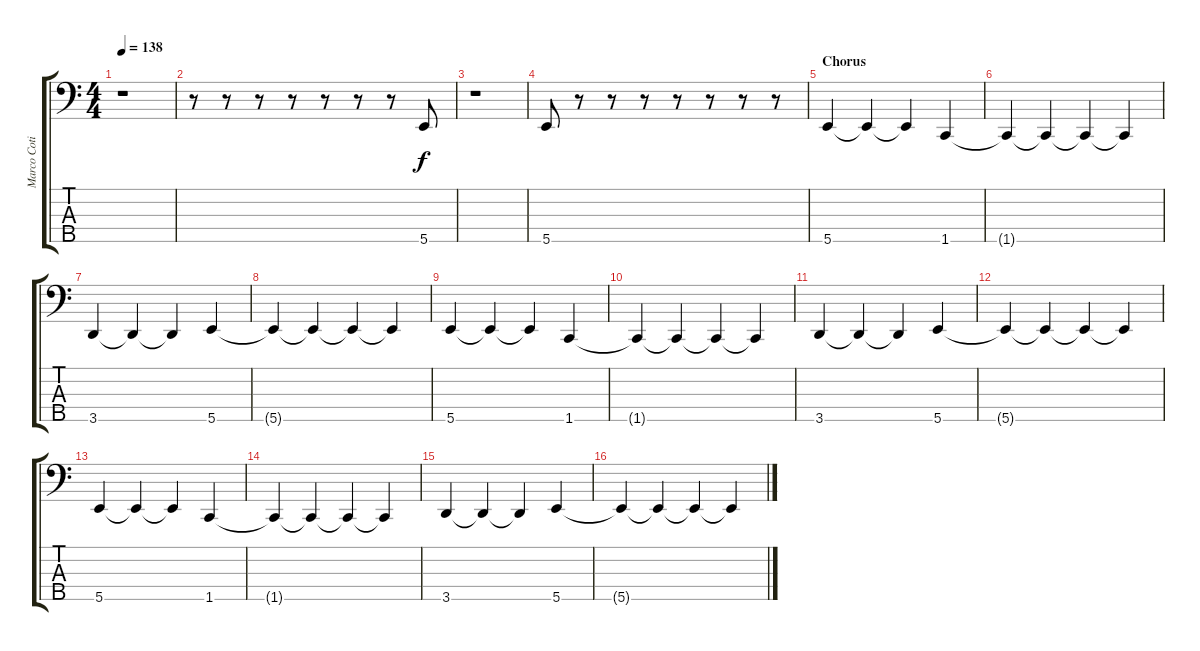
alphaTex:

\track ("Marco Coti Celati" "Marco Coti") {instrument electricbassfinger}
\staff {score tabs}
\tuning (G2 D2 A1 E1 B0) {hide}
\ts (4 4)
\tempo 138
\clef f4
\ks c
r.1{dy f} |
r.8 r.8 r.8 r.8 r.8 r.8 r.8 5.5.8 |
r.1 |
5.5.8 r.8 r.8 r.8 r.8 r.8 r.8 r.8 |
\section ("" "Chorus")
5.5.4 5.5{t}.4 5.5{t}.4 1.5.4 |
1.5{t}.4 1.5{t}.4 1.5{t}.4 1.5{t}.4 |
3.5.4 3.5{t}.4 3.5{t}.4 5.5.4 |
5.5{t}.4 5.5{t}.4 5.5{t}.4 5.5{t}.4 |
5.5.4 5.5{t}.4 5.5{t}.4 1.5.4 |
1.5{t}.4 1.5{t}.4 1.5{t}.4 1.5{t}.4 |
3.5.4 3.5{t}.4 3.5{t}.4 5.5.4 |
5.5{t}.4 5.5{t}.4 5.5{t}.4 5.5{t}.4 |
5.5.4 5.5{t}.4 5.5{t}.4 1.5.4 |
1.5{t}.4 1.5{t}.4 1.5{t}.4 1.5{t}.4 |
3.5.4 3.5{t}.4 3.5{t}.4 5.5.4 |
5.5{t}.4 5.5{t}.4 5.5{t}.4 5.5{t}.4
